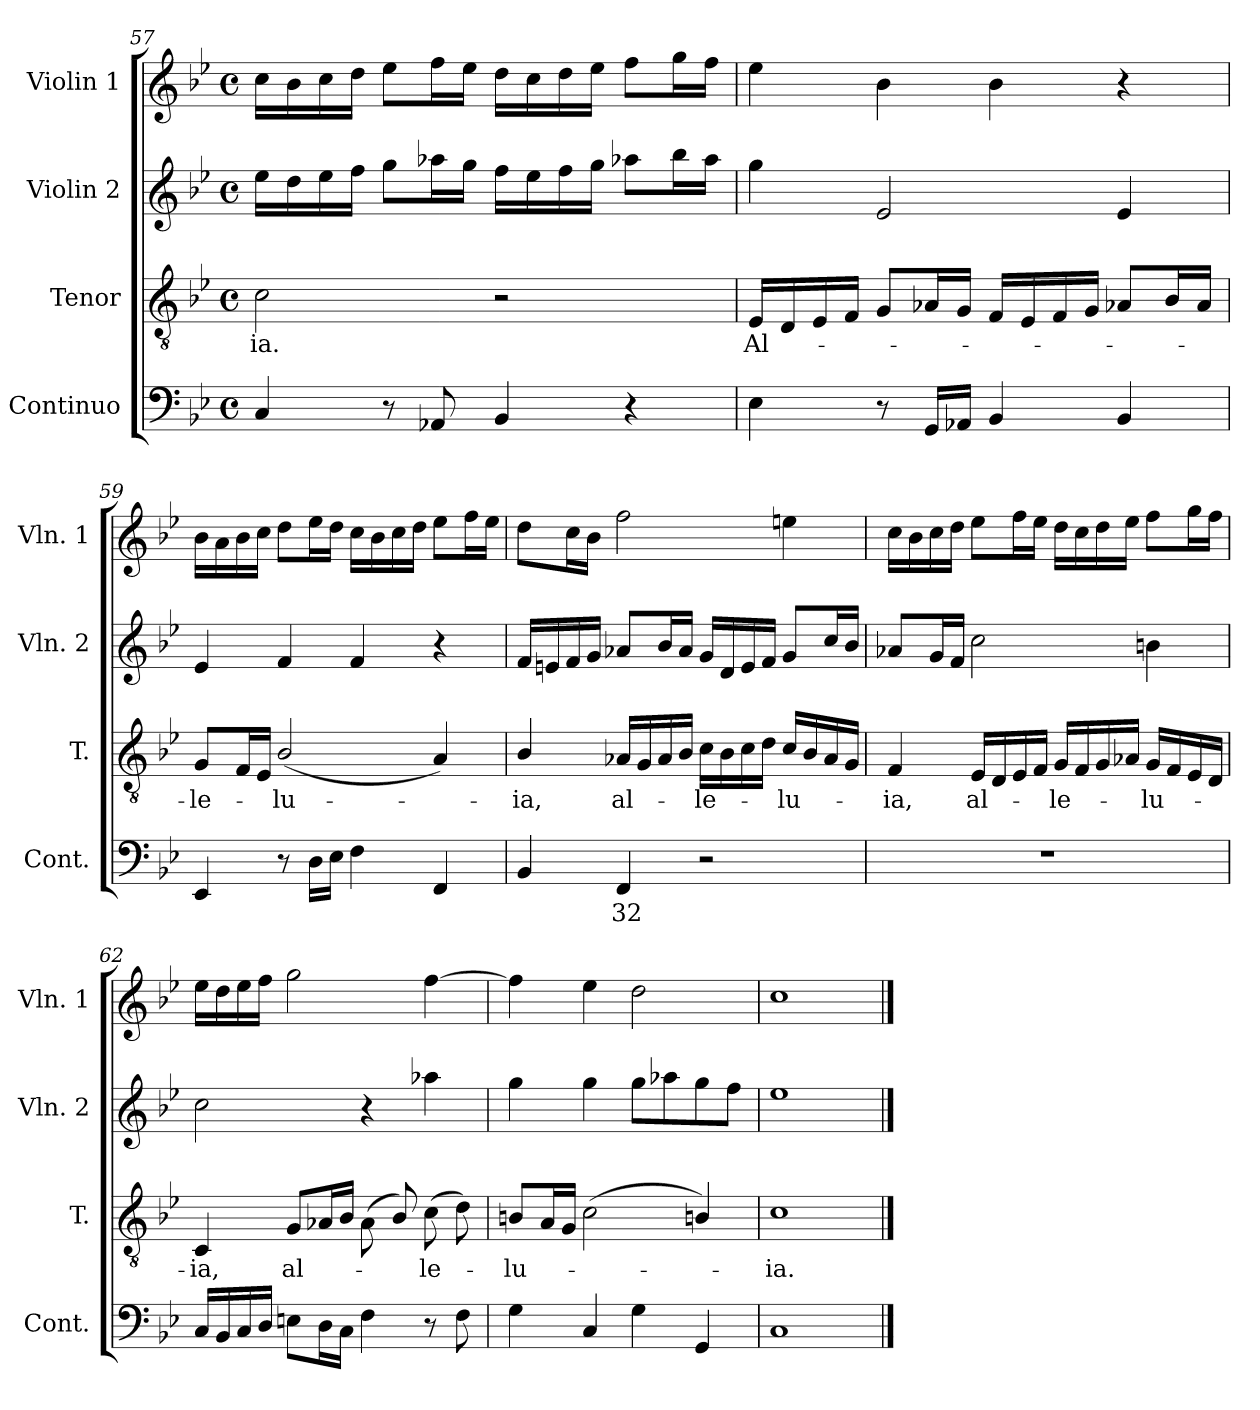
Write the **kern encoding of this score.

**kern	**text	**kern	**text	**kern	**kern
*part4	*part4	*part3	*part3	*part2	*part1
*staff4	*staff4	*staff3	*staff3	*staff2	*staff1
*I"Continuo	*	*I"Tenor	*	*I"Violin 2	*I"Violin 1
*I'Cont.	*	*I'T.	*	*I'Vln. 2	*I'Vln. 1
!!LO:PB:g=z
*clefF4	*	*clefGv2	*	*clefG2	*clefG2
*	*	*ITrd7c12	*	*	*
*k[b-e-]	*	*k[b-e-]	*	*k[b-e-]	*k[b-e-]
*B-:	*	*B-:	*	*B-:	*B-:
*M4/4	*	*M4/4	*	*M4/4	*M4/4
*met(c)	*	*met(c)	*	*met(c)	*met(c)
=57	=57	=57	=57	=57	=57
!	!	!	!LO:LY:b:color=#000000	!	!
4Ci/	.	2Ci\	-ia.	16ee-i\LL	16cci\LL
.	.	.	.	16ddi\	16b-i\
.	.	.	.	16ee-i\	16cci\
.	.	.	.	16ffi\JJ	16ddi\JJ
8r	.	.	.	8ggi\L	8ee-i\L
8AA-Xi/	.	.	.	16aa-Xi\L	16ffi\L
.	.	.	.	16ggi\JJ	16ee-i\JJ
4BB-i/	.	2r	.	16ffi\LL	16ddi\LL
.	.	.	.	16ee-i\	16cci\
.	.	.	.	16ffi\	16ddi\
.	.	.	.	16ggi\JJ	16ee-i\JJ
4r	.	.	.	8aa-Xi\L	8ffi\L
.	.	.	.	16bb-i\L	16ggi\L
.	.	.	.	16aa-i\JJ	16ffi\JJ
=58	=58	=58	=58	=58	=58
!	!	!	!LO:LY:b:color=#000000	!	!
4E-i\	.	16EE-i/LL	Al-	4ggi\	4ee-i\
.	.	16DDi/	.	.	.
.	.	16EE-i/	.	.	.
.	.	16FFi/JJ	.	.	.
8r	.	8GGi/L	.	2e-i/	4b-i\
16GGi/LL	.	16AA-Xi/L	.	.	.
16AA-i/JJ	.	16GGi/JJ	.	.	.
4BB-i/	.	16FFi/LL	.	.	4b-i\
.	.	16EE-i/	.	.	.
.	.	16FFi/	.	.	.
.	.	16GGi/JJ	.	.	.
4BB-i/	.	8AA-Xi/L	.	4e-i/	4r
.	.	16BB-i/L	.	.	.
.	.	16AA-i/JJ	.	.	.
=59	=59	=59	=59	=59	=59
!	!	!	!LO:LY:b:color=#000000	!	!
4EE-i/	.	8GGi/L	-le-	4e-i/	16b-i\LL
.	.	.	.	.	16ai\
.	.	16FFi/L	.	.	16b-i\
.	.	16EE-i/JJ	.	.	16cci\JJ
!	!	!	!LO:LY:b:color=#000000	!	!
8r	.	(2BB-i/	-lu-	4fi/	8ddi\L
16Di\LL	.	.	.	.	16ee-i\L
16E-i\JJ	.	.	.	.	16ddi\JJ
4Fi\	.	.	.	4fi/	16cci\LL
.	.	.	.	.	16b-i\
.	.	.	.	.	16cci\
.	.	.	.	.	16ddi\JJ
4FFi/	.	4AAi/)	.	4r	8ee-i\L
.	.	.	.	.	16ffi\L
.	.	.	.	.	16ee-i\JJ
!!LO:LB:g=z
=60	=60	=60	=60	=60	=60
!	!	!	!LO:LY:b:color=#000000	!	!
4BB-i/	.	4BB-i/	-ia,	16fi/LL	8ddi\L
.	.	.	.	16eni/	.
.	.	.	.	16fi/	16cci\L
.	.	.	.	16gi/JJ	16b-i\JJ
!	!LO:LY:b:color=#000000	!	!	!	!
!	!	!	!LO:LY:b:color=#000000	!	!
4FFi/	32	16AA-Xi/LL	al-	8a-Xi/L	2ffi\
.	.	16GGi/	.	.	.
.	.	16AA-i/	.	16b-i/L	.
.	.	16BB-i/JJ	.	16a-i/JJ	.
!	!	!	!LO:LY:b:color=#000000	!	!
2r	.	16Ci\LL	-le-	16gi/LL	.
.	.	16BB-i\	.	16di/	.
.	.	16Ci\	.	16ei/	.
.	.	16Di\JJ	.	16fi/JJ	.
!	!	!	!LO:LY:b:color=#000000	!	!
.	.	16Ci/LL	-lu-	8gi/L	4eeni\
.	.	16BB-i/	.	.	.
.	.	16AA-i/	.	16cci/L	.
.	.	16GGi/JJ	.	16b-i/JJ	.
=61	=61	=61	=61	=61	=61
!	!	!	!LO:LY:b:color=#000000	!	!
1r	.	4FFi/	-ia,	8a-Xi/L	16cci\LL
.	.	.	.	.	16b-i\
.	.	.	.	16gi/L	16cci\
.	.	.	.	16fi/JJ	16ddi\JJ
!	!	!	!LO:LY:b:color=#000000	!	!
.	.	16EE-i/LL	al-	2cci\	8ee-i\L
.	.	16DDi/	.	.	.
.	.	16EE-i/	.	.	16ffi\L
.	.	16FFi/JJ	.	.	16ee-i\JJ
!	!	!	!LO:LY:b:color=#000000	!	!
.	.	16GGi/LL	-le-	.	16ddi\LL
.	.	16FFi/	.	.	16cci\
.	.	16GGi/	.	.	16ddi\
.	.	16AA-Xi/JJ	.	.	16ee-i\JJ
!	!	!	!LO:LY:b:color=#000000	!	!
.	.	16GGi/LL	-lu-	4bni\	8ffi\L
.	.	16FFi/	.	.	.
.	.	16EE-i/	.	.	16ggi\L
.	.	16DDi/JJ	.	.	16ffi\JJ
=62	=62	=62	=62	=62	=62
!	!	!	!LO:LY:b:color=#000000	!	!
16Ci/LL	.	4CCi/	-ia,	2cci\	16ee-i\LL
16BB-i/	.	.	.	.	16ddi\
16Ci/	.	.	.	.	16ee-i\
16Di/JJ	.	.	.	.	16ffi\JJ
!	!	!	!LO:LY:b:color=#000000	!	!
8Eni\L	.	8GGi/L	al-	.	2ggi\
16Di\L	.	16AA-Xi/L	.	.	.
16Ci\JJ	.	16BB-i/JJ	.	.	.
4Fi\	.	(8AA-i\	.	4r	.
.	.	8BB-i/)	.	.	.
!	!	!	!LO:LY:b:color=#000000	!	!
8r	.	(8Ci\	-le-	4aa-Xi\	[4ffi\
8Fi\	.	8Di\)	.	.	.
=63	=63	=63	=63	=63	=63
!	!	!	!LO:LY:b:color=#000000	!	!
4Gi\	.	8BBni/L	-lu-	4ggi\	4ffi\]
.	.	16AAi/L	.	.	.
.	.	16GGi/JJ	.	.	.
4Ci/	.	(2Ci\	.	4ggi\	4ee-i\
4Gi\	.	.	.	8ggi\L	2ddi\
.	.	.	.	8aa-Xi\	.
4GGi/	.	4BBni/)	.	8ggi\	.
.	.	.	.	8ffi\J	.
=64	=64	=64	=64	=64	=64
!	!	!	!LO:LY:b:color=#000000	!	!
1Ci	.	1Ci	-ia.	1ee-i	1cci
==	==	==	==	==	==
*-	*-	*-	*-	*-	*-
